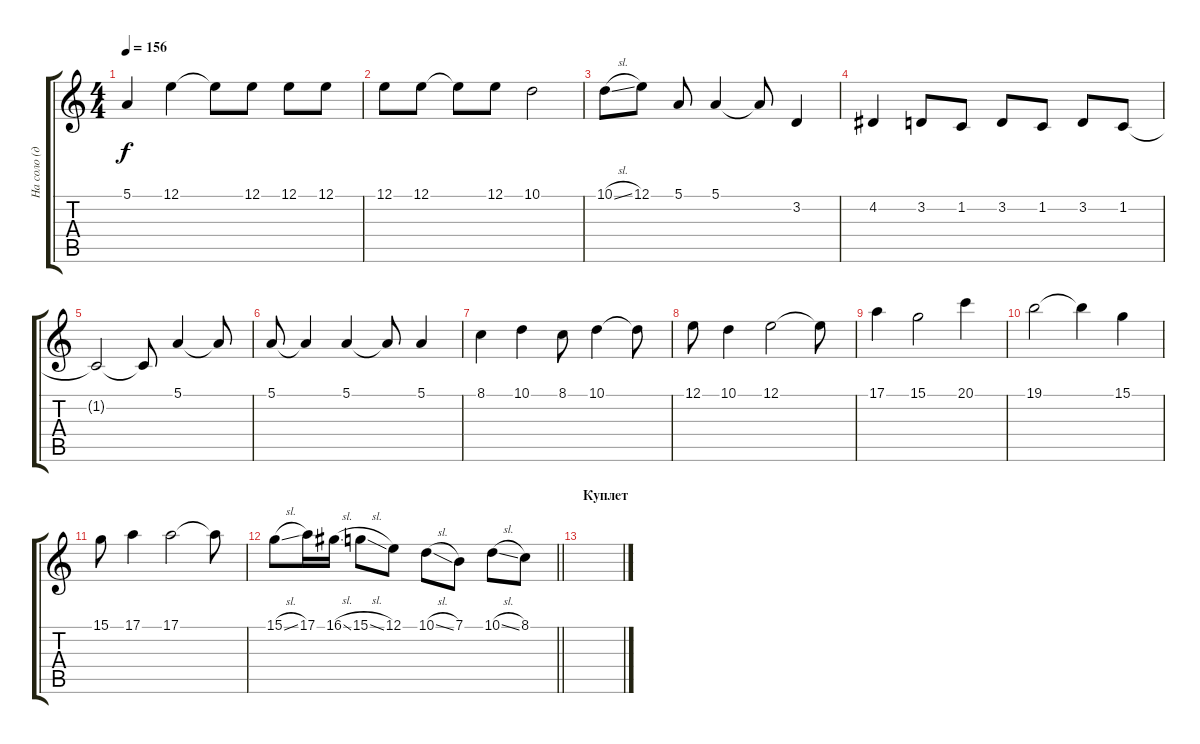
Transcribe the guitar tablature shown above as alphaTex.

\track ("На соло (для сочности звучания)" "На соло (д") {instrument fx7echoes}
\staff {score tabs}
\tuning (E4 B3 G3 D3 A2 E2) {hide}
\ts (4 4)
\tempo 156
\clef g2
\ks c
5.1{t}.4{dy f} 12.1.4 12.1{t}.8 12.1.8 12.1.8 12.1.8 |
12.1.8 12.1.8 12.1{t}.8 12.1.8 10.1.2 |
10.1{sl}.8 12.1.8 5.1.8 5.1.4 5.1{t}.8 3.2.4 |
4.2.4 3.2.8 1.2.8 3.2.8 1.2.8 3.2.8 1.2.8 |
1.2{t}.2 1.2{t}.8 5.1.4 5.1{t}.8 |
5.1.8 5.1{t}.4 5.1.4 5.1{t}.8 5.1.4 |
8.1.4 10.1.4 8.1.8 10.1.4 10.1{t}.8 |
12.1.8 10.1.4 12.1.2 12.1{t}.8 |
17.1.4 15.1.2 20.1.4 |
19.1.2 19.1{t}.4 15.1.4 |
15.1.8 17.1.4 17.1.2 17.1{t}.8 |
\barLineRight lightlight
15.1{sl}.8 17.1.16 16.1{sl}.16 15.1{sl}.8 12.1.8 10.1{sl}.8 7.1.8 10.1{sl}.8 8.1.8 |
\section ("" "Куплет")
